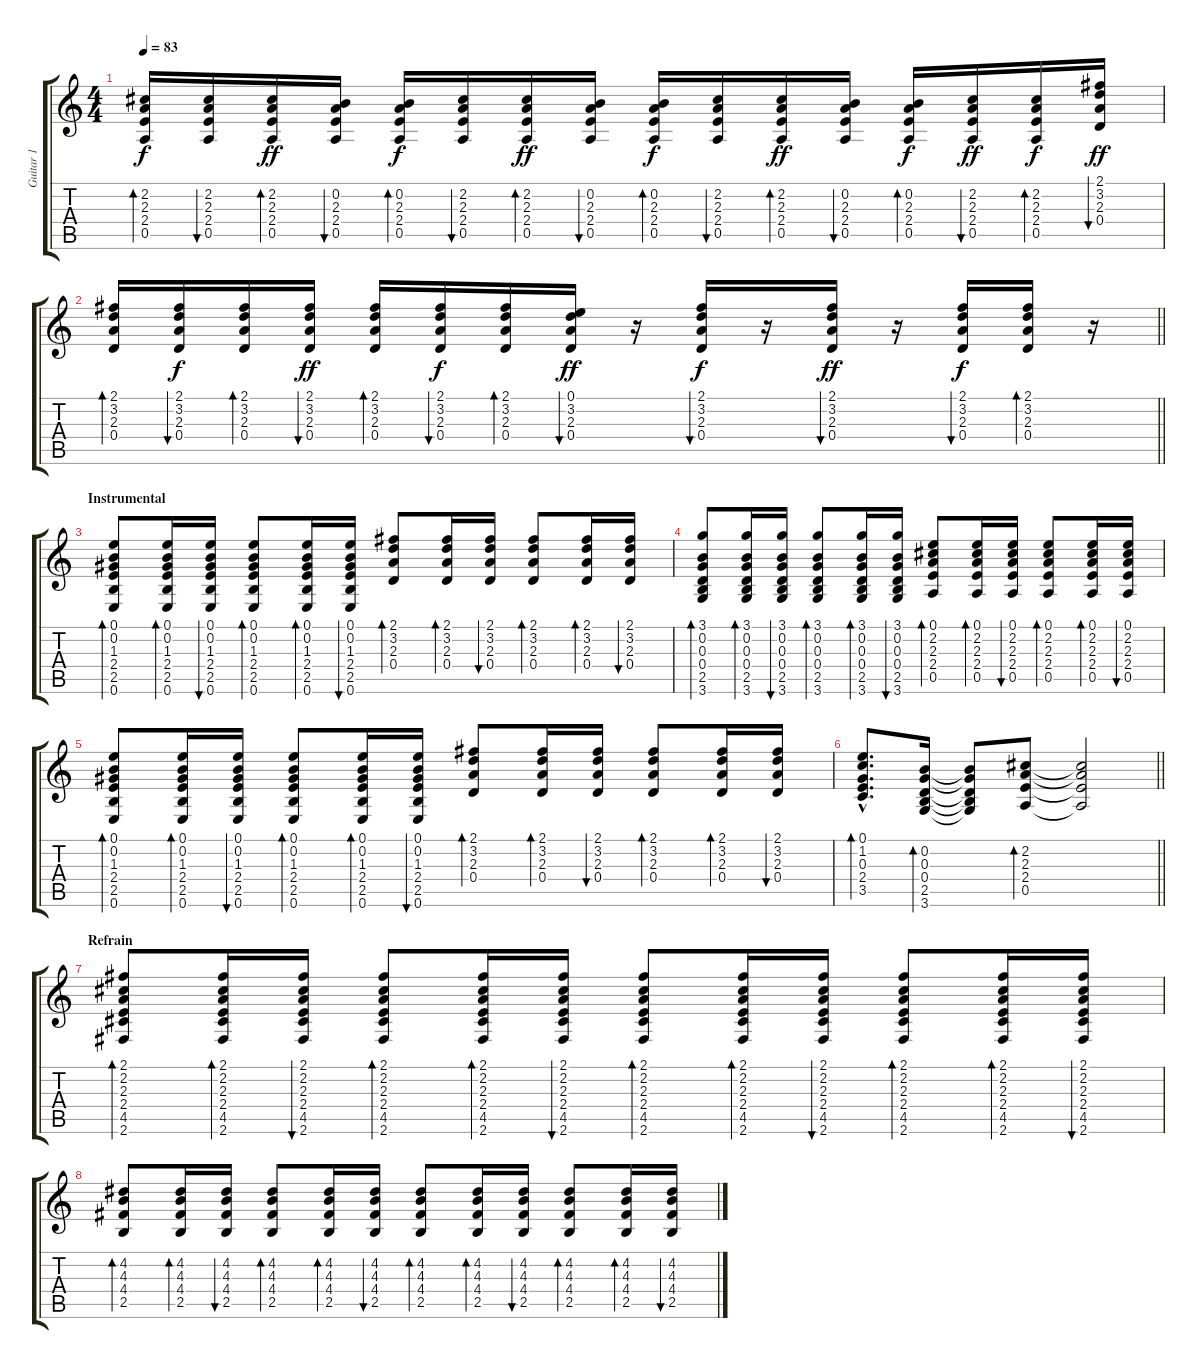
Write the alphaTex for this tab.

\track ("Guitar 1" "Guitar 1") {instrument acousticguitarsteel}
\staff {score tabs}
\tuning (E4 B3 G3 D3 A2 E2) {hide}
\ts (4 4)
\tempo 83
\clef g2
\ks c
(2.2 2.3 2.4 0.5).16{bd 60 dy f} (2.2 2.3 2.4 0.5).16{bu 60} (2.2 2.3 2.4 0.5).16{bd 60 dy ff} (0.2 2.3 2.4 0.5).16{bu 60} (0.2 2.3 2.4 0.5).16{bd 60 dy f} (2.2 2.3 2.4 0.5).16{bu 60} (2.2 2.3 2.4 0.5).16{bd 60 dy ff} (0.2 2.3 2.4 0.5).16{bu 60} (0.2 2.3 2.4 0.5).16{bd 60 dy f} (2.2 2.3 2.4 0.5).16{bu 60} (2.2 2.3 2.4 0.5).16{bd 60 dy ff} (0.2 2.3 2.4 0.5).16{bu 60} (0.2 2.3 2.4 0.5).16{bd 60 dy f} (2.2 2.3 2.4 0.5).16{bu 60 dy ff} (2.2 2.3 2.4 0.5).16{bd 60 dy f} (2.1 3.2 2.3 0.4).16{bu 60 dy ff} |
\barLineRight lightlight
(2.1 3.2 2.3 0.4).16{bd 60} (2.1 3.2 2.3 0.4).16{bu 60 dy f} (2.1 3.2 2.3 0.4).16{bd 60} (2.1 3.2 2.3 0.4).16{bu 60 dy ff} (2.1 3.2 2.3 0.4).16{bd 60} (2.1 3.2 2.3 0.4).16{bu 60 dy f} (2.1 3.2 2.3 0.4).16{bd 60} (0.1 3.2 2.3 0.4).16{bu 60 dy ff} r.16 (2.1 3.2 2.3 0.4).16{bu 60 dy f} r.16 (2.1 3.2 2.3 0.4).16{bu 60 dy ff} r.16 (2.1 3.2 2.3 0.4).16{bu 60 dy f} (2.1 3.2 2.3 0.4).16{bd 60} r.16 |
\section ("" "Instrumental")
(0.1 0.2 1.3 2.4 2.5 0.6).8{bd 60} (0.1 0.2 1.3 2.4 2.5 0.6).16{bd 60} (0.1 0.2 1.3 2.4 2.5 0.6).16{bu 60} (0.1 0.2 1.3 2.4 2.5 0.6).8{bd 60} (0.1 0.2 1.3 2.4 2.5 0.6).16{bd 60} (0.1 0.2 1.3 2.4 2.5 0.6).16{bu 60} (2.1 3.2 2.3 0.4).8{bd 60} (2.1 3.2 2.3 0.4).16{bd 60} (2.1 3.2 2.3 0.4).16{bu 60} (2.1 3.2 2.3 0.4).8{bd 60} (2.1 3.2 2.3 0.4).16{bd 60} (2.1 3.2 2.3 0.4).16{bu 60} |
(3.1 0.2 0.3 0.4 2.5 3.6).8{bd 60} (3.1 0.2 0.3 0.4 2.5 3.6).16{bd 60} (3.1 0.2 0.3 0.4 2.5 3.6).16{bu 60} (3.1 0.2 0.3 0.4 2.5 3.6).8{bd 60} (3.1 0.2 0.3 0.4 2.5 3.6).16{bd 60} (3.1 0.2 0.3 0.4 2.5 3.6).16{bu 60} (0.1 2.2 2.3 2.4 0.5).8{bd 60} (0.1 2.2 2.3 2.4 0.5).16{bd 60} (0.1 2.2 2.3 2.4 0.5).16{bu 60} (0.1 2.2 2.3 2.4 0.5).8{bd 60} (0.1 2.2 2.3 2.4 0.5).16{bd 60} (0.1 2.2 2.3 2.4 0.5).16{bu 60} |
(0.1 0.2 1.3 2.4 2.5 0.6).8{bd 60} (0.1 0.2 1.3 2.4 2.5 0.6).16{bd 60} (0.1 0.2 1.3 2.4 2.5 0.6).16{bu 60} (0.1 0.2 1.3 2.4 2.5 0.6).8{bd 60} (0.1 0.2 1.3 2.4 2.5 0.6).16{bd 60} (0.1 0.2 1.3 2.4 2.5 0.6).16{bu 60} (2.1 3.2 2.3 0.4).8{bd 60} (2.1 3.2 2.3 0.4).16{bd 60} (2.1 3.2 2.3 0.4).16{bu 60} (2.1 3.2 2.3 0.4).8{bd 60} (2.1 3.2 2.3 0.4).16{bd 60} (2.1 3.2 2.3 0.4).16{bu 60} |
\barLineRight lightlight
(0.1{hac} 1.2{hac} 0.3{hac} 2.4{hac} 3.5{hac}).8{d bd 60} (0.2 0.3 0.4 2.5 3.6).16{bd 60} (0.2{t} 0.3{t} 0.4{t} 2.5{t} 3.6{t}).8 (2.2 2.3 2.4 0.5).8{bd 60} (2.2{t} 2.3{t} 2.4{t} 0.5{t}).2 |
\section ("" "Refrain")
(2.1 2.2 2.3 2.4 4.5 2.6).8{bd 60} (2.1 2.2 2.3 2.4 4.5 2.6).16{bd 60} (2.1 2.2 2.3 2.4 4.5 2.6).16{bu 60} (2.1 2.2 2.3 2.4 4.5 2.6).8{bd 60} (2.1 2.2 2.3 2.4 4.5 2.6).16{bd 60} (2.1 2.2 2.3 2.4 4.5 2.6).16{bu 60} (2.1 2.2 2.3 2.4 4.5 2.6).8{bd 60} (2.1 2.2 2.3 2.4 4.5 2.6).16{bd 60} (2.1 2.2 2.3 2.4 4.5 2.6).16{bu 60} (2.1 2.2 2.3 2.4 4.5 2.6).8{bd 60} (2.1 2.2 2.3 2.4 4.5 2.6).16{bd 60} (2.1 2.2 2.3 2.4 4.5 2.6).16{bu 60} |
(4.2 4.3 4.4 2.5).8{bd 60} (4.2 4.3 4.4 2.5).16{bd 60} (4.2 4.3 4.4 2.5).16{bu 60} (4.2 4.3 4.4 2.5).8{bd 60} (4.2 4.3 4.4 2.5).16{bd 60} (4.2 4.3 4.4 2.5).16{bu 60} (4.2 4.3 4.4 2.5).8{bd 60} (4.2 4.3 4.4 2.5).16{bd 60} (4.2 4.3 4.4 2.5).16{bu 60} (4.2 4.3 4.4 2.5).8{bd 60} (4.2 4.3 4.4 2.5).16{bd 60} (4.2 4.3 4.4 2.5).16{bu 60}
